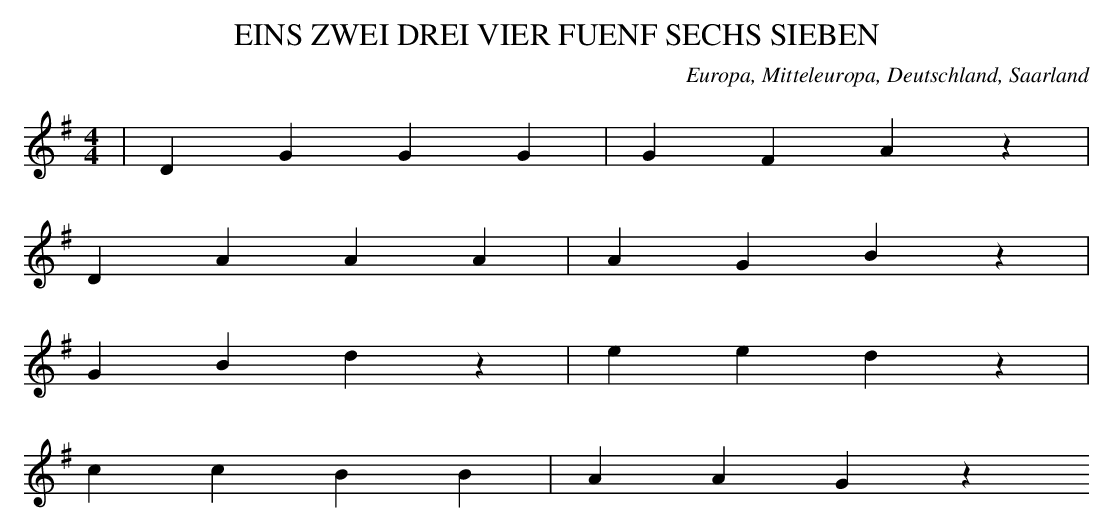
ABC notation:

X:1
T: EINS ZWEI DREI VIER FUENF SECHS SIEBEN
O: Europa, Mitteleuropa, Deutschland, Saarland
M: 4/4
L: 1/4
K: G
 | DGGG | GFAz |
DAAA | AGBz |
GBdz | eedz |
ccBB | AAGz
